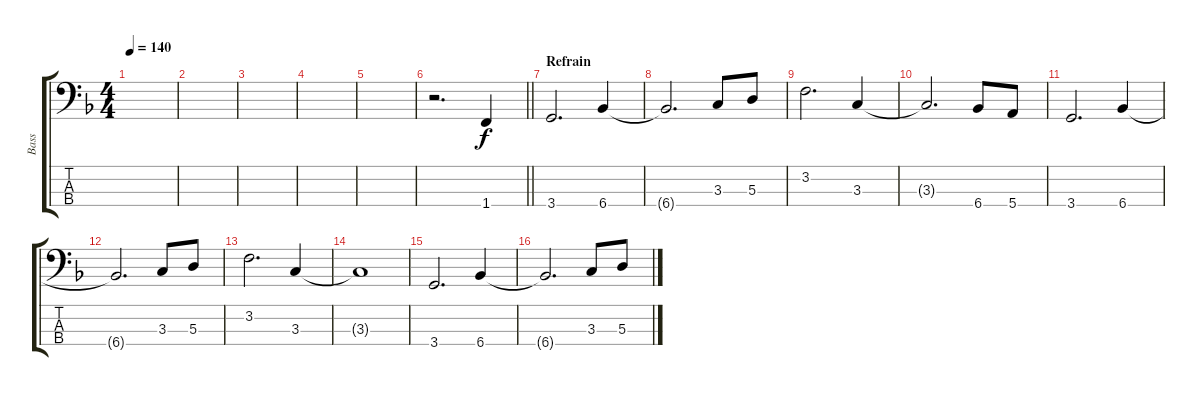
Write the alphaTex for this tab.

\track ("Bass" "Bass") {instrument electricbassfinger}
\staff {score tabs}
\tuning (G2 D2 A1 E1) {hide}
\ts (4 4)
\tempo 140
\clef f4
\ks f
|
|
|
|
|
\barLineRight lightlight
r.2{d} 1.4.4 |
\section ("" "Refrain")
3.4.2{d} 6.4.4 |
6.4{t}.2{d} 3.3.8 5.3.8 |
3.2.2{d} 3.3.4 |
3.3{t}.2{d} 6.4.8 5.4.8 |
3.4.2{d} 6.4.4 |
6.4{t}.2{d} 3.3.8 5.3.8 |
3.2.2{d} 3.3.4 |
3.3{t}.1 |
3.4.2{d} 6.4.4 |
6.4{t}.2{d} 3.3.8 5.3.8
